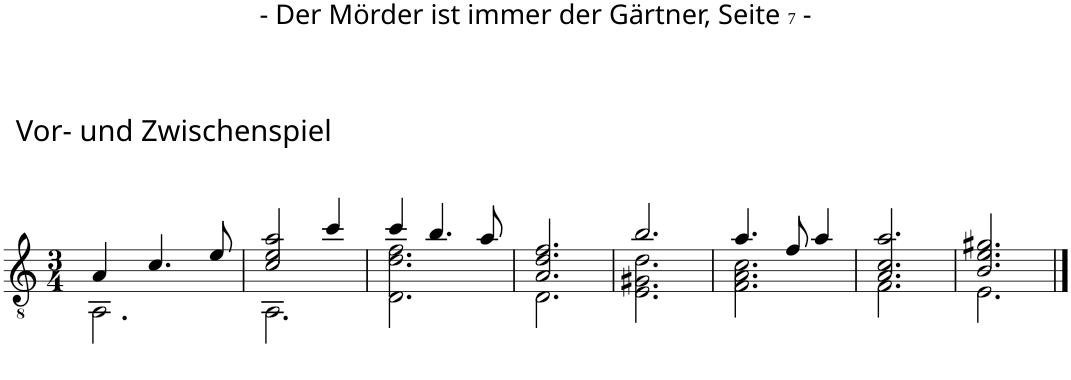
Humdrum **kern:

**kern
*part1
*staff1
*I"Piano
*I'Pno.
!!LO:PB:g=z
*clefGv2
*k[]
*M3/4
=263
*^
!LO:TX:a:t=Vor- und Zwischenspiel	!
4A/	2.AA\
4.c/	.
8e/	.
=264	=264
2c/ 2e/ 2a/	2.AA\
4cc/	.
=265	=265
*	*^
4cc/	2.d\ 2.f\	2.D\
4.b/	.	.
8a/	.	.
*	*v	*v
=266	=266
2.A/ 2.d/ 2.f/	2.D\
=267	=267
2.b/	2.E\ 2.G#X\ 2.d\
=268	=268
4.a/	2.F\ 2.A\ 2.c\
8f/	.
4a/	.
=269	=269
2.A/ 2.c/ 2.a/	2.F\
=270	=270
2.B/ 2.e/ 2.g#X/	2.E\
*v	*v
==
*-
